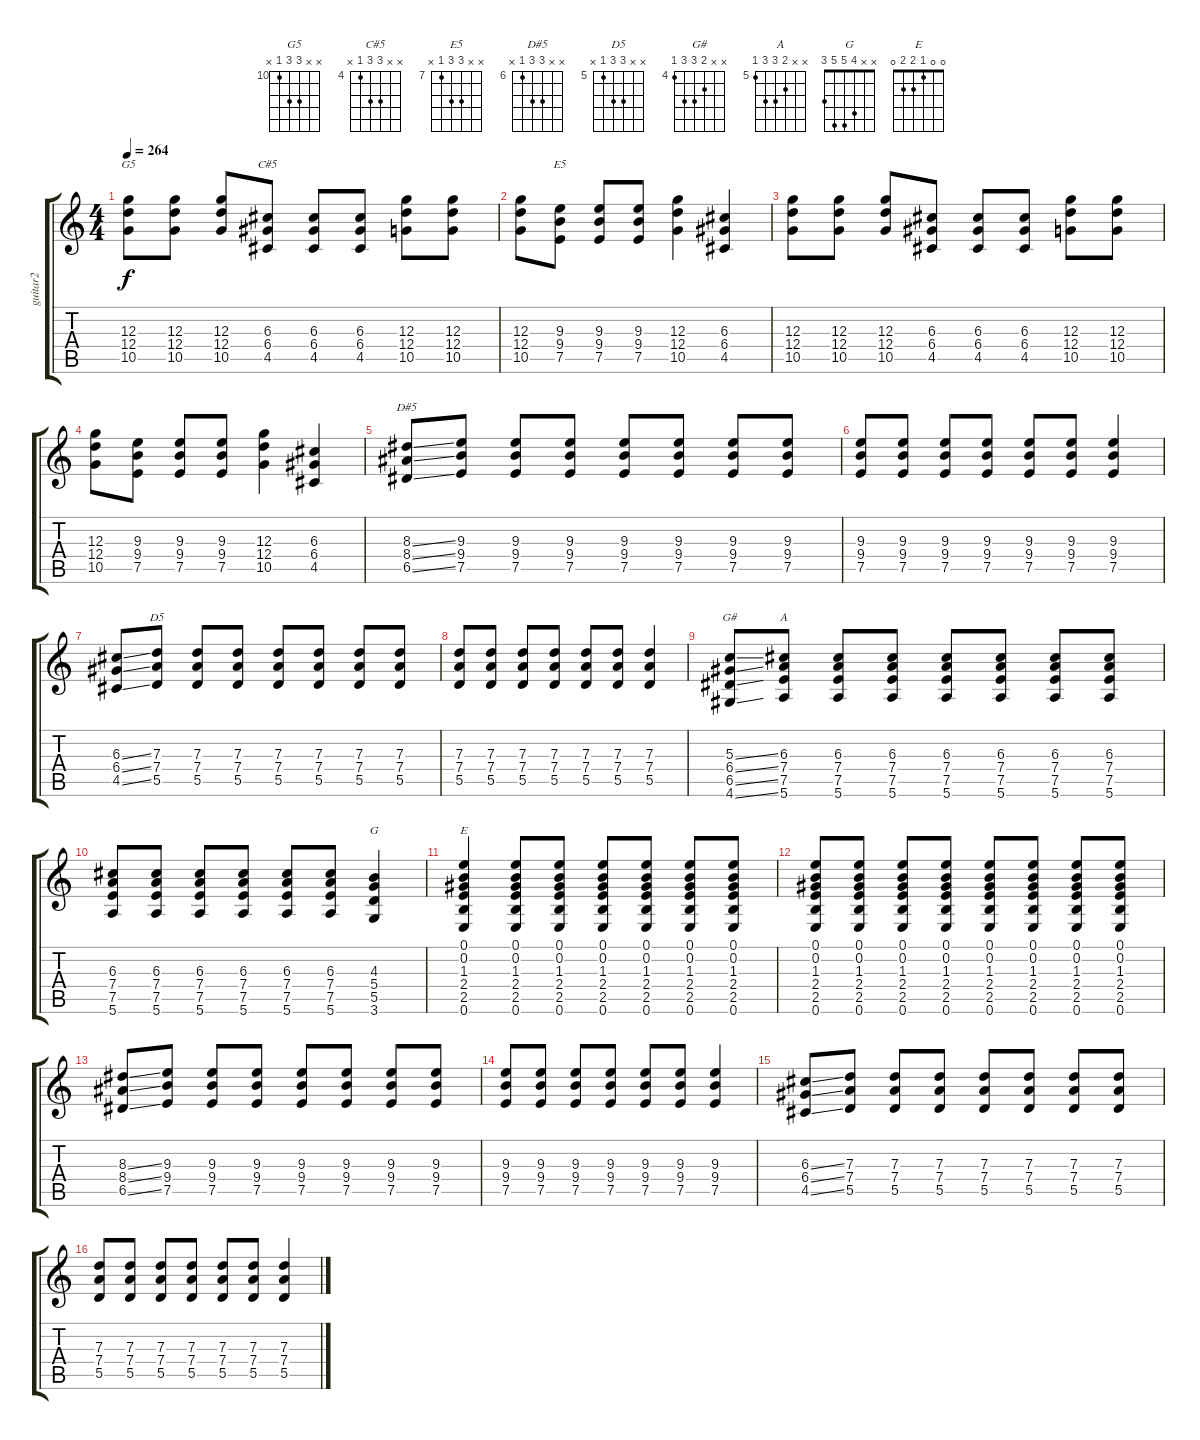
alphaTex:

\track ("guitar2" "guitar2") {instrument distortionguitar}
\staff {score tabs}
\tuning (E4 B3 G3 D3 A2 E2) {hide}
\chord ("G5" x x 12 12 10 x) {firstfret 10}
\chord ("C#5" x x 6 6 4 x) {firstfret 4}
\chord ("E5" x x 9 9 7 x) {firstfret 7}
\chord ("D#5" x x 8 8 6 x) {firstfret 6}
\chord ("D5" x x 7 7 5 x) {firstfret 5}
\chord ("G#" x x 5 6 6 4) {firstfret 4}
\chord ("A" x x 6 7 7 5) {firstfret 5}
\chord ("G" x x 4 5 5 3)
\chord ("E" 0 0 1 2 2 0)
\ts (4 4)
\tempo 264
\clef g2
\ks c
(12.3 12.4 10.5).8{ch "G5" dy f} (12.3 12.4 10.5).8 (12.3 12.4 10.5).8 (6.3 6.4 4.5).8{ch "C#5"} (6.3 6.4 4.5).8 (6.3 6.4 4.5).8 (12.3 12.4 10.5).8 (12.3 12.4 10.5).8 |
(12.3 12.4 10.5).8 (9.3 9.4 7.5).8{ch "E5"} (9.3 9.4 7.5).8 (9.3 9.4 7.5).8 (12.3 12.4 10.5).4 (6.3 6.4 4.5).4 |
(12.3 12.4 10.5).8 (12.3 12.4 10.5).8 (12.3 12.4 10.5).8 (6.3 6.4 4.5).8 (6.3 6.4 4.5).8 (6.3 6.4 4.5).8 (12.3 12.4 10.5).8 (12.3 12.4 10.5).8 |
(12.3 12.4 10.5).8 (9.3 9.4 7.5).8 (9.3 9.4 7.5).8 (9.3 9.4 7.5).8 (12.3 12.4 10.5).4 (6.3 6.4 4.5).4 |
(8.3{ss} 8.4{ss} 6.5{ss}).8{ch "D#5"} (9.3 9.4 7.5).8 (9.3 9.4 7.5).8 (9.3 9.4 7.5).8 (9.3 9.4 7.5).8 (9.3 9.4 7.5).8 (9.3 9.4 7.5).8 (9.3 9.4 7.5).8 |
(9.3 9.4 7.5).8 (9.3 9.4 7.5).8 (9.3 9.4 7.5).8 (9.3 9.4 7.5).8 (9.3 9.4 7.5).8 (9.3 9.4 7.5).8 (9.3 9.4 7.5).4 |
(6.3{ss} 6.4{ss} 4.5{ss}).8 (7.3 7.4 5.5).8{ch "D5"} (7.3 7.4 5.5).8 (7.3 7.4 5.5).8 (7.3 7.4 5.5).8 (7.3 7.4 5.5).8 (7.3 7.4 5.5).8 (7.3 7.4 5.5).8 |
(7.3 7.4 5.5).8 (7.3 7.4 5.5).8 (7.3 7.4 5.5).8 (7.3 7.4 5.5).8 (7.3 7.4 5.5).8 (7.3 7.4 5.5).8 (7.3 7.4 5.5).4 |
(5.3{ss} 6.4{ss} 6.5{ss} 4.6{ss}).8{ch "G#"} (6.3 7.4 7.5 5.6).8{ch "A"} (6.3 7.4 7.5 5.6).8 (6.3 7.4 7.5 5.6).8 (6.3 7.4 7.5 5.6).8 (6.3 7.4 7.5 5.6).8 (6.3 7.4 7.5 5.6).8 (6.3 7.4 7.5 5.6).8 |
(6.3 7.4 7.5 5.6).8 (6.3 7.4 7.5 5.6).8 (6.3 7.4 7.5 5.6).8 (6.3 7.4 7.5 5.6).8 (6.3 7.4 7.5 5.6).8 (6.3 7.4 7.5 5.6).8 (4.3 5.4 5.5 3.6).4{ch "G"} |
(0.1 0.2 1.3 2.4 2.5 0.6).4{ch "E"} (0.1 0.2 1.3 2.4 2.5 0.6).8 (0.1 0.2 1.3 2.4 2.5 0.6).8 (0.1 0.2 1.3 2.4 2.5 0.6).8 (0.1 0.2 1.3 2.4 2.5 0.6).8 (0.1 0.2 1.3 2.4 2.5 0.6).8 (0.1 0.2 1.3 2.4 2.5 0.6).8 |
(0.1 0.2 1.3 2.4 2.5 0.6).8 (0.1 0.2 1.3 2.4 2.5 0.6).8 (0.1 0.2 1.3 2.4 2.5 0.6).8 (0.1 0.2 1.3 2.4 2.5 0.6).8 (0.1 0.2 1.3 2.4 2.5 0.6).8 (0.1 0.2 1.3 2.4 2.5 0.6).8 (0.1 0.2 1.3 2.4 2.5 0.6).8 (0.1 0.2 1.3 2.4 2.5 0.6).8 |
(8.3{ss} 8.4{ss} 6.5{ss}).8 (9.3 9.4 7.5).8 (9.3 9.4 7.5).8 (9.3 9.4 7.5).8 (9.3 9.4 7.5).8 (9.3 9.4 7.5).8 (9.3 9.4 7.5).8 (9.3 9.4 7.5).8 |
(9.3 9.4 7.5).8 (9.3 9.4 7.5).8 (9.3 9.4 7.5).8 (9.3 9.4 7.5).8 (9.3 9.4 7.5).8 (9.3 9.4 7.5).8 (9.3 9.4 7.5).4 |
(6.3{ss} 6.4{ss} 4.5{ss}).8 (7.3 7.4 5.5).8 (7.3 7.4 5.5).8 (7.3 7.4 5.5).8 (7.3 7.4 5.5).8 (7.3 7.4 5.5).8 (7.3 7.4 5.5).8 (7.3 7.4 5.5).8 |
(7.3 7.4 5.5).8 (7.3 7.4 5.5).8 (7.3 7.4 5.5).8 (7.3 7.4 5.5).8 (7.3 7.4 5.5).8 (7.3 7.4 5.5).8 (7.3 7.4 5.5).4
